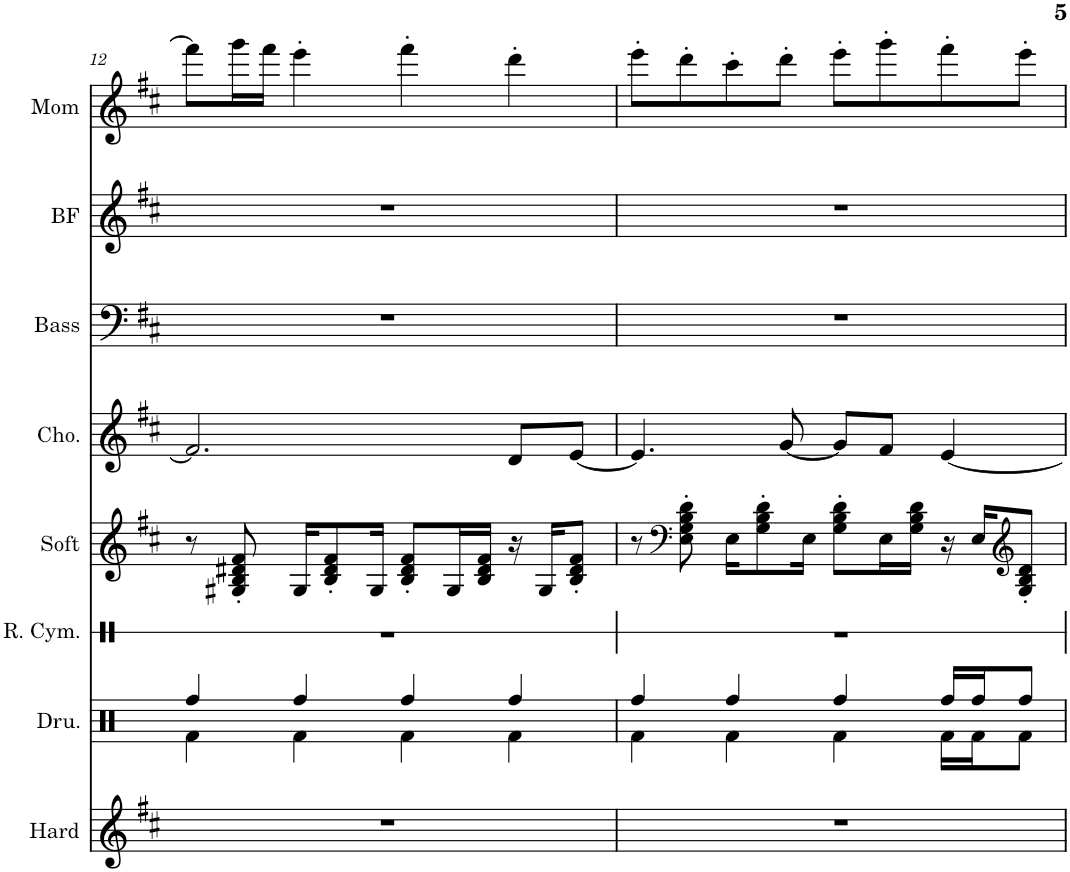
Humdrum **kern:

**kern	**kern	**kern	**kern	**kern	**kern	**kern	**kern
*part8	*part7	*part6	*part5	*part4	*part3	*part2	*part1
*staff8	*staff7	*staff6	*staff5	*staff4	*staff3	*staff2	*staff1
*I"Hard Chords	*I"Drums	*I"Reverse Cymbal	*I"Soft Chords	*I"Chorus	*I"Bass	*I"BF	*I"Mom
*I'Hard	*I'Dru.	*I'R. Cym.	*I'Soft	*I'Cho.	*I'Bass	*I'BF	*I'Mom
!!LO:PB:g=z
*clefG2	*clefX	*clefX	*clefG2	*clefG2	*clefF4	*clefG2	*clefG2
*	*	*	*	*	*	*	*Trd7c12
*k[f#c#]	*k[]	*k[f#c#]	*k[f#c#]	*k[f#c#]	*k[f#c#]	*k[f#c#]	*k[f#c#]
*M4/4	*M4/4	*M4/4	*M4/4	*M4/4	*M4/4	*M4/4	*M4/4
=12	=12	=12	=12	=12	=12	=12	=12
*	*^	*	*	*	*	*	*
1r	4Rff/	4Rf\	1r	8r	2.f#/]	1r	1r	8fff#\L]
.	.	.	.	8G#X/' 8B/' 8d#X/' 8f#/'	.	.	.	16ggg\L
.	.	.	.	.	.	.	.	16fff#\JJ
.	4Rff/	4Rf\	.	16G#/KL	.	.	.	4eee'\
.	.	.	.	8B/' 8d#/' 8f#/'	.	.	.	.
.	.	.	.	16G#/Jk	.	.	.	.
.	4Rff/	4Rf\	.	8B/' 8d#/' 8f#/'L	.	.	.	4fff#'\
.	.	.	.	16G#/L	.	.	.	.
.	.	.	.	16B/ 16d#/ 16f#/JJ	.	.	.	.
.	4Rff/	4Rf\	.	16r	8d/L	.	.	4ddd'\
.	.	.	.	16G#/KL	.	.	.	.
.	.	.	.	8B/' 8d#/' 8f#/'J	[8e/J	.	.	.
=13	=13	=13	=13	=13	=13	=13	=13	=13
1r	4Rff/	4Rf\	1r	8r	4.e/]	1r	1r	8eee'\L
*	*	*	*	*clefF4	*	*	*	*
.	.	.	.	8E\' 8G\' 8B\' 8d\'	.	.	.	8ddd'\
.	4Rff/	4Rf\	.	16E\KL	.	.	.	8ccc#'\
.	.	.	.	8G\' 8B\' 8d\'	.	.	.	.
.	.	.	.	.	[8g/	.	.	8ddd'\J
.	.	.	.	16E\Jk	.	.	.	.
.	4Rff/	4Rf\	.	8G\' 8B\' 8d\'L	8g/L]	.	.	8eee'\L
.	.	.	.	16E\L	8f#/J	.	.	8ggg'\
.	.	.	.	16G\ 16B\ 16d\JJ	.	.	.	.
.	16Rff/LL	16Rf\LL	.	16r	[4e/	.	.	8fff#'\
.	16Rff/J	16Rf\J	.	16E/KL	.	.	.	.
*	*	*	*	*clefG2	*	*	*	*
.	8Rff/J	8Rf\J	.	8G/' 8B/' 8d/'J	.	.	.	8eee'\J
*	*v	*v	*	*	*	*	*	*
=	=	=	=	=	=	=	=
*-	*-	*-	*-	*-	*-	*-	*-
